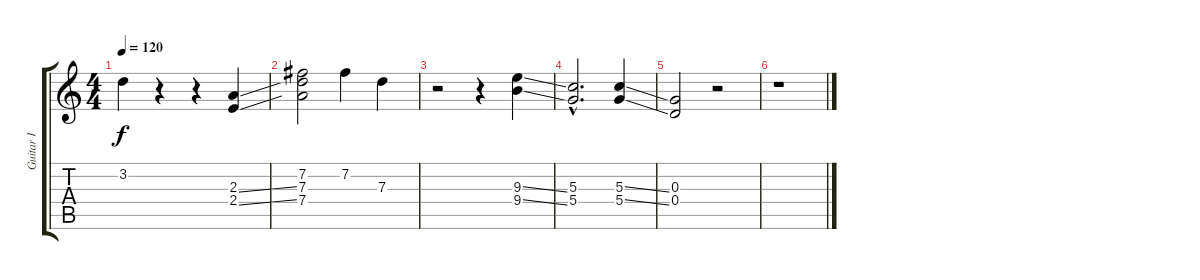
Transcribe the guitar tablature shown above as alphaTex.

\track ("Guitar I" "Guitar I") {instrument electricguitarclean}
\staff {score tabs}
\tuning (E4 B3 G3 D3 A2 E2) {hide}
\ts (4 4)
\tempo 120
\clef g2
\ks c
3.2{t}.4{dy f} r.4 r.4 (2.3{ss} 2.4{ss}).4 |
(7.2 7.3 7.4).2 7.2.4 7.3.4 |
r.2 r.4 (9.3{ss} 9.4{ss}).4 |
(5.3{hac} 5.4{hac}).2{d} (5.3{ss} 5.4{ss}).4 |
(0.3 0.4).2 r.2 |
r.1
